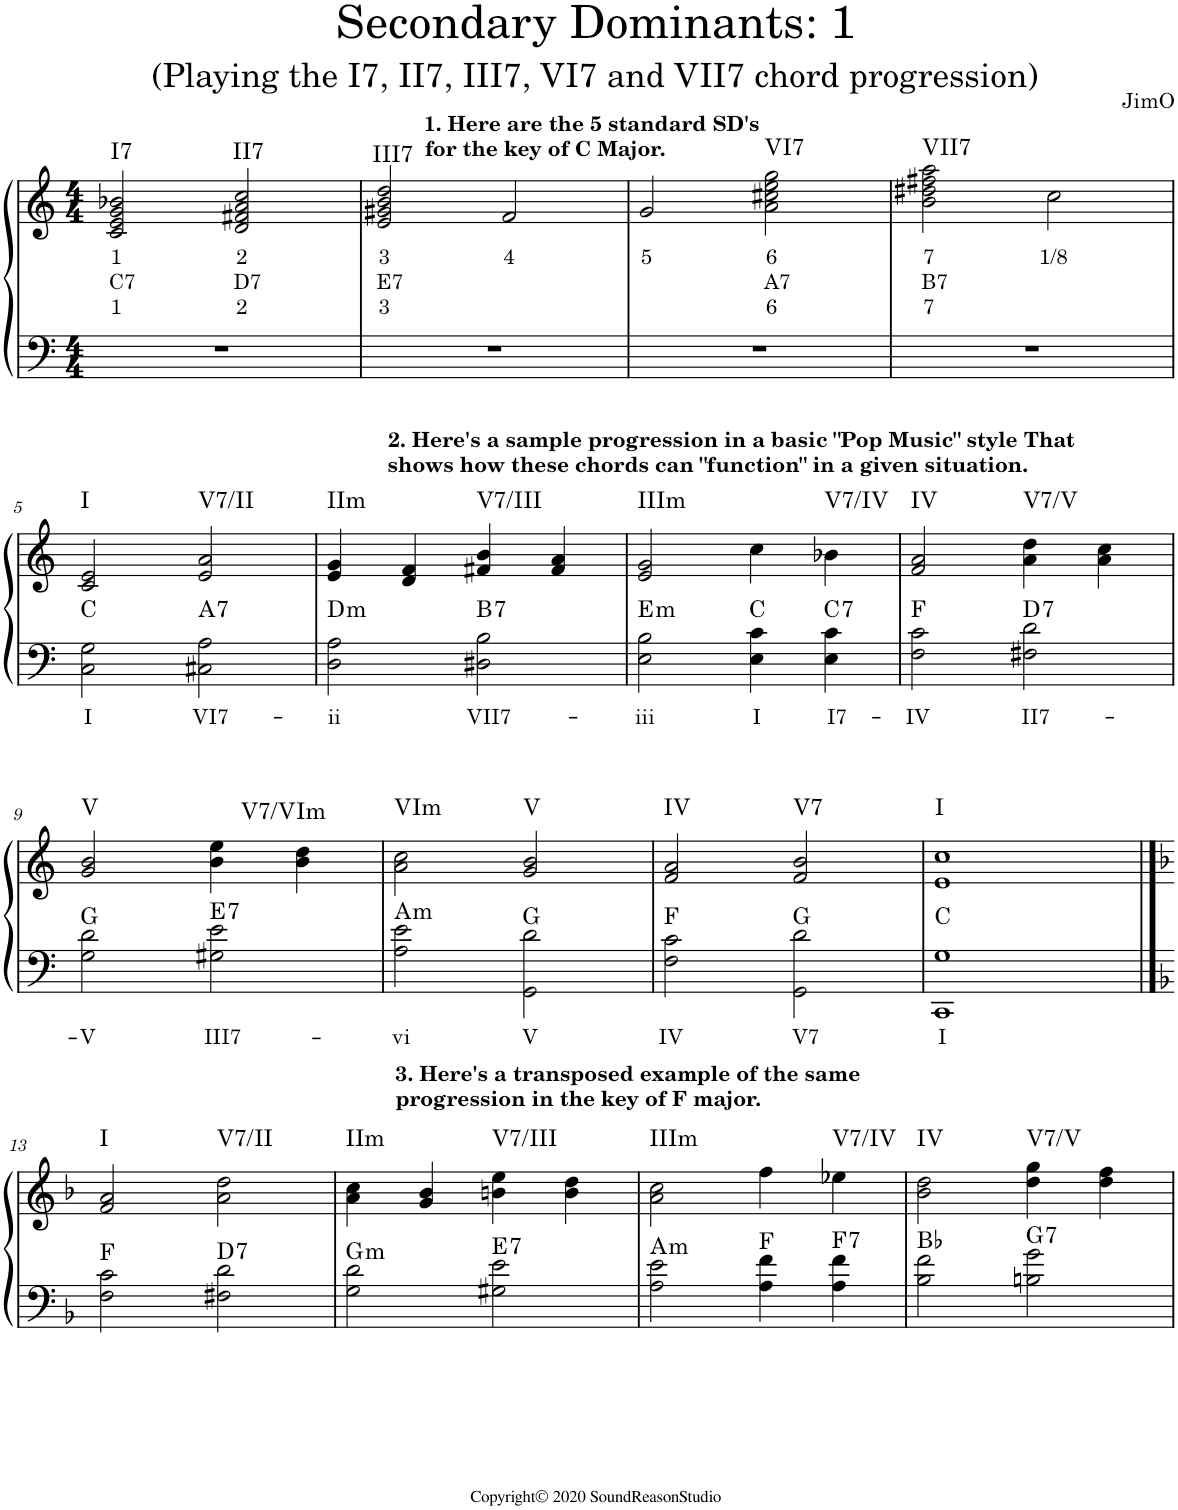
**kern	**text	**kern	**text	**text	**text	**harte
*part1	*part1	*part1	*part1	*part1	*part1	*part1
*staff2	*staff2	*staff1	*staff1	*staff1	*staff1	*
*I"Piano	*	*	*	*	*	*
*I'Pno.	*	*	*	*	*	*
*clefF4	*	*clefG2	*	*	*	*
*k[]	*	*k[]	*	*	*	*
*M4/4	*	*M4/4	*	*	*	*
=1	=1	=1	=1	=1	=1	=1
!	!	!	!LO:LY:b	!LO:LY:b	!LO:LY:b	!LO:H:kt=I7
1r	.	2c/ 2e/ 2g/ 2b-X/	1	C7	1	N
!	!	!	!LO:LY:b	!LO:LY:b	!LO:LY:b	!LO:H:kt=II7
.	.	2d/ 2f#X/ 2a/ 2cc/	2	D7	2	N
=2	=2	=2	=2	=2	=2	=2
!	!	!	!LO:LY:b	!LO:LY:b	!LO:LY:b	!LO:H:kt=III7
1r	.	2e/ 2g#X/ 2b/ 2dd/	3	E7	3	N
!	!	!LO:TX:a:B:t=1. Here are the 5 standard SD's	!	!	!	!
!	!	!LO:TX:a:t=for the key of C Major.	!	!	!	!
!	!	!	!LO:LY:b	!	!	!
.	.	2f/	4	.	.	.
=3	=3	=3	=3	=3	=3	=3
!	!	!	!LO:LY:b	!	!	!
1r	.	2g/	5	.	.	.
!	!	!	!LO:LY:b	!LO:LY:b	!LO:LY:b	!LO:H:kt=VI7
.	.	2a\ 2cc#X\ 2ee\ 2gg\	6	A7	6	N
=4	=4	=4	=4	=4	=4	=4
!	!	!	!LO:LY:b	!LO:LY:b	!LO:LY:b	!LO:H:kt=VII7
1r	.	2b\ 2dd#X\ 2ff#X\ 2aa\	7	B7	7	N
!	!	!	!LO:LY:b	!	!	!
.	.	2cc\	1/8	.	.	.
!!LO:LB:g=z
=5	=5	=5	=5	=5	=5	=5
!	!LO:LY:b	!	!	!	!	!LO:H:n=1:kt=I
2C\ 2G\	I	2c/ 2e/	.	.	.	N C:maj
!	!LO:LY:b	!	!	!	!	!LO:H:n=1:kt=V7/II
!	!	!	!	!	!	!LO:H:n=2:kt=7
2C#X\ 2A\	VI7-	2e/ 2a/	.	.	.	N A:7
=6	=6	=6	=6	=6	=6	=6
!	!LO:LY:b	!	!	!	!	!LO:H:n=1:kt=IIm
!	!	!	!	!	!	!LO:H:n=2:kt=m
2D\ 2A\	-ii	4e/ 4g/	.	.	.	N D:min
!	!	!LO:TX:a:B:t=2. Here's a sample progression in a basic "Pop Music" style That	!	!	!	!
!	!	!LO:TX:a:t=shows how these chords can "function" in a given situation.	!	!	!	!
.	.	4d/ 4f/	.	.	.	.
!	!LO:LY:b	!	!	!	!	!LO:H:n=1:kt=V7/III
!	!	!	!	!	!	!LO:H:n=2:kt=7
2D#X\ 2B\	VII7-	4f#X/ 4b/	.	.	.	N B:7
.	.	4f#/ 4a/	.	.	.	.
=7	=7	=7	=7	=7	=7	=7
!	!LO:LY:b	!	!	!	!	!LO:H:n=1:kt=IIIm
!	!	!	!	!	!	!LO:H:n=2:kt=m
2E\ 2B\	-iii	2e/ 2g/	.	.	.	N E:min
!	!LO:LY:b	!	!	!	!	!
4E\ 4c\	I	4cc\	.	.	.	C:maj
!	!LO:LY:b	!	!	!	!	!LO:H:n=1:kt=V7/IV
!	!	!	!	!	!	!LO:H:n=2:kt=7
4E\ 4c\	I7-	4b-X\	.	.	.	N C:7
=8	=8	=8	=8	=8	=8	=8
!	!LO:LY:b	!	!	!	!	!LO:H:n=1:kt=IV
2F\ 2c\	-IV	2f/ 2a/	.	.	.	N F:maj
!	!LO:LY:b	!	!	!	!	!LO:H:n=1:kt=V7/V
!	!	!	!	!	!	!LO:H:n=2:kt=7
2F#X\ 2d\	II7-	4a\ 4dd\	.	.	.	N D:7
.	.	4a\ 4cc\	.	.	.	.
!!LO:LB:g=z
=9	=9	=9	=9	=9	=9	=9
!	!LO:LY:b	!	!	!	!	!LO:H:n=1:kt=V
2G\ 2d\	-V	2g/ 2b/	.	.	.	N G:maj
!	!LO:LY:b	!	!	!	!	!LO:H:kt=7
2G#X\ 2e\	III7-	4b\ 4ee\	.	.	.	E:7
!	!	!	!	!	!	!LO:H:kt=V7/VIm
.	.	4b\ 4dd\	.	.	.	N
=10	=10	=10	=10	=10	=10	=10
!	!LO:LY:b	!	!	!	!	!LO:H:n=1:kt=VIm
!	!	!	!	!	!	!LO:H:n=2:kt=m
2A\ 2e\	-vi	2a\ 2cc\	.	.	.	N A:min
!	!LO:LY:b	!	!	!	!	!LO:H:n=1:kt=V
2GG\ 2d\	V	2g/ 2b/	.	.	.	N G:maj
=11	=11	=11	=11	=11	=11	=11
!	!LO:LY:b	!	!	!	!	!LO:H:n=1:kt=IV
2F\ 2c\	IV	2f/ 2a/	.	.	.	N F:maj
!	!LO:LY:b	!	!	!	!	!LO:H:n=1:kt=V7
2GG\ 2d\	V7	2f/ 2b/	.	.	.	N G:maj
=12	=12	=12	=12	=12	=12	=12
!	!LO:LY:b	!	!	!	!	!LO:H:n=1:kt=I
1CC 1G	I	1e 1cc	.	.	.	N C:maj
!!LO:LB:g=z
==13	==13	==13	==13	==13	==13	==13
*k[b-]	*	*k[b-]	*	*	*	*
!	!	!	!	!	!	!LO:H:n=1:kt=I
2F\ 2c\	.	2f/ 2a/	.	.	.	N F:maj
!	!	!	!	!	!	!LO:H:n=1:kt=V7/II
!	!	!	!	!	!	!LO:H:n=2:kt=7
2F#X\ 2d\	.	2a\ 2dd\	.	.	.	N D:7
=14	=14	=14	=14	=14	=14	=14
!	!	!	!	!	!	!LO:H:n=1:kt=IIm
!	!	!	!	!	!	!LO:H:n=2:kt=m
2G\ 2d\	.	4a\ 4cc\	.	.	.	N G:min
!	!	!LO:TX:a:B:t=3. Here's a transposed example of the same	!	!	!	!
!	!	!LO:TX:a:t=progression in the key of F major.	!	!	!	!
.	.	4g/ 4b-/	.	.	.	.
!	!	!	!	!	!	!LO:H:n=1:kt=V7/III
!	!	!	!	!	!	!LO:H:n=2:kt=7
2G#X\ 2e\	.	4bn\ 4ee\	.	.	.	N E:7
.	.	4b\ 4dd\	.	.	.	.
=15	=15	=15	=15	=15	=15	=15
!	!	!	!	!	!	!LO:H:n=1:kt=IIIm
!	!	!	!	!	!	!LO:H:n=2:kt=m
2A\ 2e\	.	2a\ 2cc\	.	.	.	N A:min
4A\ 4f\	.	4ff\	.	.	.	F:maj
!	!	!	!	!	!	!LO:H:n=1:kt=V7/IV
!	!	!	!	!	!	!LO:H:n=2:kt=7
4A\ 4f\	.	4ee-X\	.	.	.	N F:7
=16	=16	=16	=16	=16	=16	=16
!	!	!	!	!	!	!LO:H:n=1:kt=IV
2B-\ 2f\	.	2b-\ 2dd\	.	.	.	N Bb:maj
!	!	!	!	!	!	!LO:H:n=1:kt=V7/V
!	!	!	!	!	!	!LO:H:n=2:kt=7
2Bn\ 2g\	.	4dd\ 4gg\	.	.	.	N G:7
.	.	4dd\ 4ff\	.	.	.	.
=	=	=	=	=	=	=
*-	*-	*-	*-	*-	*-	*-
